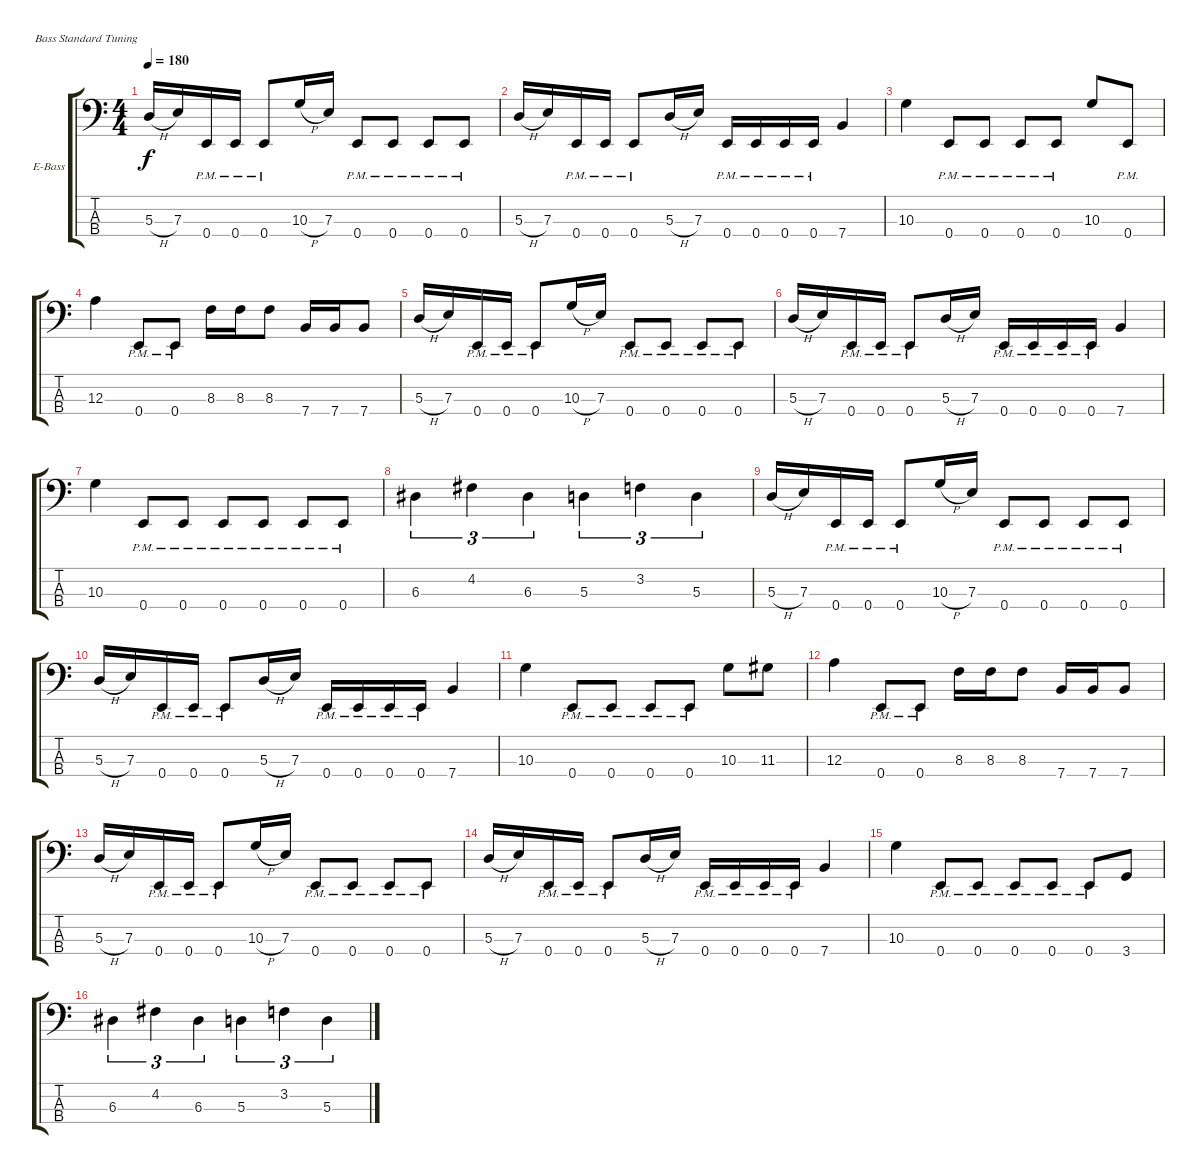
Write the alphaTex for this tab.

\bracketExtendMode groupsimilarinstruments
\firstSystemTrackNameOrientation horizontal
\otherSystemsTrackNameOrientation horizontal
\track ("D. Ellefson" "E-Bass") {instrument electricbasspick}
\staff {score tabs}
\tuning (G2 D2 A1 E1)
\ts (4 4)
\tempo 180
\clef f4
\ks c
5.3{h}.16{dy f} 7.3.16 0.4{pm}.16 0.4{pm}.16 0.4{pm}.8 10.3{h}.16 7.3.16 0.4{pm}.8 0.4{pm}.8 0.4{pm}.8 0.4{pm}.8 |
5.3{h}.16 7.3.16 0.4{pm}.16 0.4{pm}.16 0.4{pm}.8 5.3{h}.16 7.3.16 0.4{pm}.16 0.4{pm}.16 0.4{pm}.16 0.4{pm}.16 7.4.4 |
10.3.4 0.4{pm}.8 0.4{pm}.8 0.4{pm}.8 0.4{pm}.8 10.3.8 0.4{pm}.8 |
12.3.4 0.4{pm}.8 0.4{pm}.8 8.3.16 8.3.16 8.3.8 7.4.16 7.4.16 7.4.8 |
5.3{h}.16 7.3.16 0.4{pm}.16 0.4{pm}.16 0.4{pm}.8 10.3{h}.16 7.3.16 0.4{pm}.8 0.4{pm}.8 0.4{pm}.8 0.4{pm}.8 |
5.3{h}.16 7.3.16 0.4{pm}.16 0.4{pm}.16 0.4{pm}.8 5.3{h}.16 7.3.16 0.4{pm}.16 0.4{pm}.16 0.4{pm}.16 0.4{pm}.16 7.4.4 |
10.3.4 0.4{pm}.8 0.4{pm}.8 0.4{pm}.8 0.4{pm}.8 0.4{pm}.8 0.4{pm}.8 |
6.3.4{tu (3 2)} 4.2.4{tu (3 2)} 6.3.4{tu (3 2)} 5.3.4{tu (3 2)} 3.2.4{tu (3 2)} 5.3.4{tu (3 2)} |
5.3{h}.16 7.3.16 0.4{pm}.16 0.4{pm}.16 0.4{pm}.8 10.3{h}.16 7.3.16 0.4{pm}.8 0.4{pm}.8 0.4{pm}.8 0.4{pm}.8 |
5.3{h}.16 7.3.16 0.4{pm}.16 0.4{pm}.16 0.4{pm}.8 5.3{h}.16 7.3.16 0.4{pm}.16 0.4{pm}.16 0.4{pm}.16 0.4{pm}.16 7.4.4 |
10.3.4 0.4{pm}.8 0.4{pm}.8 0.4{pm}.8 0.4{pm}.8 10.3.8 11.3.8 |
12.3.4 0.4{pm}.8 0.4{pm}.8 8.3.16 8.3.16 8.3.8 7.4.16 7.4.16 7.4.8 |
5.3{h}.16 7.3.16 0.4{pm}.16 0.4{pm}.16 0.4{pm}.8 10.3{h}.16 7.3.16 0.4{pm}.8 0.4{pm}.8 0.4{pm}.8 0.4{pm}.8 |
5.3{h}.16 7.3.16 0.4{pm}.16 0.4{pm}.16 0.4{pm}.8 5.3{h}.16 7.3.16 0.4{pm}.16 0.4{pm}.16 0.4{pm}.16 0.4{pm}.16 7.4.4 |
10.3.4 0.4{pm}.8 0.4{pm}.8 0.4{pm}.8 0.4{pm}.8 0.4{pm}.8 3.4.8 |
6.3.4{tu (3 2)} 4.2.4{tu (3 2)} 6.3.4{tu (3 2)} 5.3.4{tu (3 2)} 3.2.4{tu (3 2)} 5.3.4{tu (3 2)}
